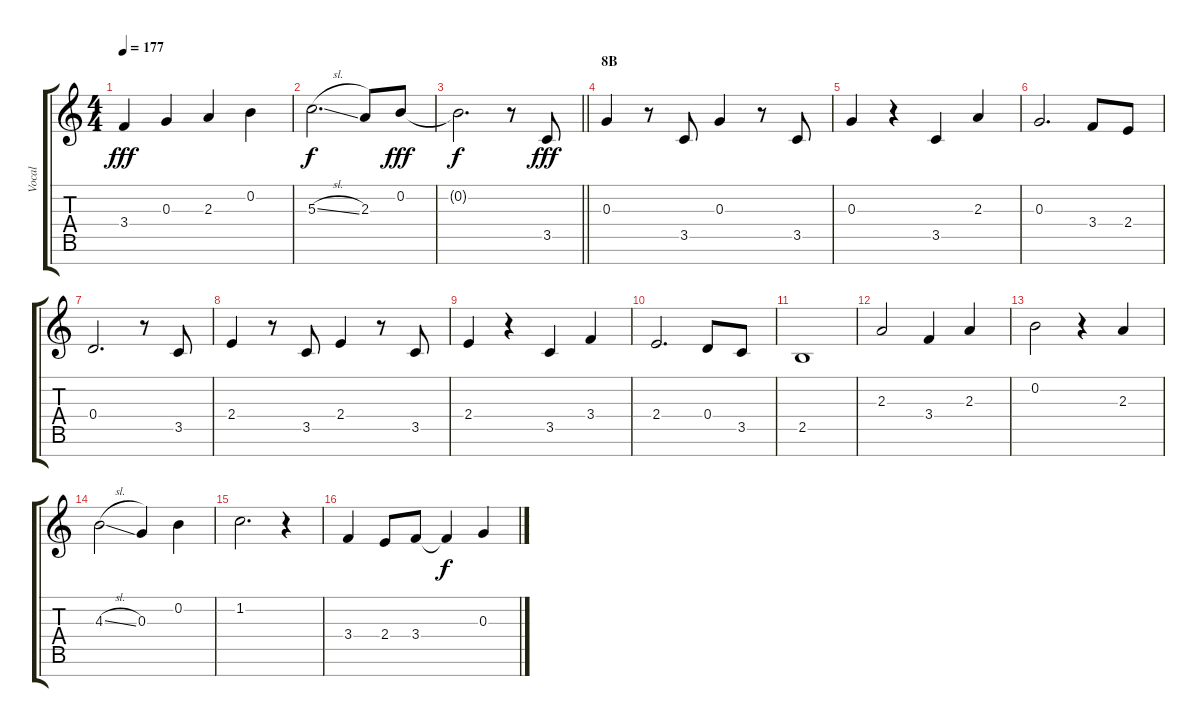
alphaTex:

\track ("Vocal" "Vocal") {instrument voiceoohs}
\staff {score tabs}
\tuning (E5 B4 G4 D4 A3 E3 B2) {hide}
\ts (4 4)
\tempo 177
\clef g2
\ks c
3.4.4{dy fff} 0.3.4 2.3.4 0.2.4 |
5.3{sl}.2{d dy f} 2.3.8 0.2.8{dy fff} |
\barLineRight lightlight
0.2{t}.2{d dy f} r.8 3.5.8{dy fff} |
\section ("" "8B")
0.3.4 r.8 3.5.8 0.3.4 r.8 3.5.8 |
0.3.4 r.4 3.5.4 2.3.4 |
0.3.2{d} 3.4.8 2.4.8 |
0.4.2{d} r.8 3.5.8 |
2.4.4 r.8 3.5.8 2.4.4 r.8 3.5.8 |
2.4.4 r.4 3.5.4 3.4.4 |
2.4.2{d} 0.4.8 3.5.8 |
2.5.1 |
2.3.2 3.4.4 2.3.4 |
0.2.2 r.4 2.3.4 |
4.3{sl}.2 0.3.4 0.2.4 |
1.2.2{d} r.4 |
3.4.4 2.4.8 3.4.8 3.4{t}.4{dy f} 0.3.4
